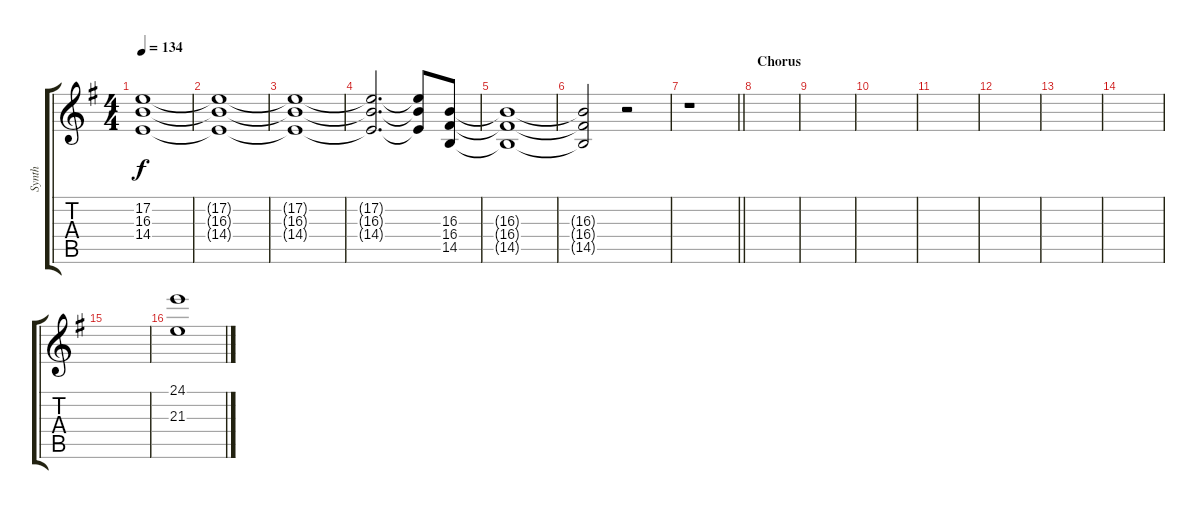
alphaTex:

\track ("Synth" "Synth") {instrument pad2warm}
\staff {score tabs}
\tuning (E4 B3 G3 D3 A2 E2) {hide}
\ts (4 4)
\tempo 134
\clef g2
\ks eminor
(17.2{t} 16.3{t} 14.4{t}).1{dy f} |
(17.2{t} 16.3{t} 14.4{t}).1 |
(17.2{t} 16.3{t} 14.4{t}).1 |
(17.2{t} 16.3{t} 14.4{t}).2{d} (17.2{t} 16.3{t} 14.4{t}).8 (16.3 16.4 14.5).8 |
(16.3{t} 16.4{t} 14.5{t}).1 |
(16.3{t} 16.4{t} 14.5{t}).2 r.2 |
\barLineRight lightlight
r.1 |
\section ("" "Chorus")
|
|
|
|
|
|
|
|
(24.1 21.3).1{volume 9 instrument synthstrings2}
